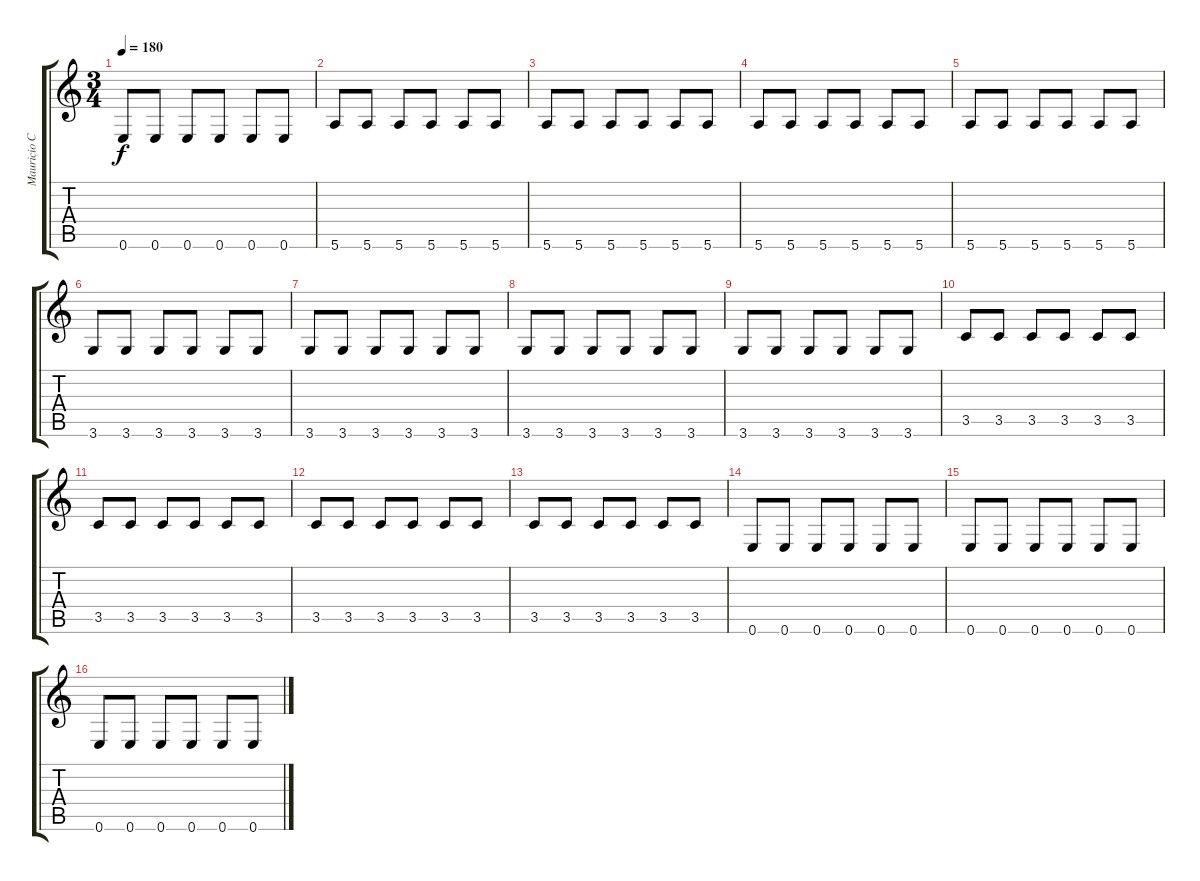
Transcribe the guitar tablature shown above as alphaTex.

\track ("Mauricio Calle" "Mauricio C") {instrument distortionguitar}
\staff {score tabs}
\tuning (E4 B3 G3 D3 A2 E2) {hide}
\ts (3 4)
\tempo 180
\clef g2
\ks c
0.6.8{dy f} 0.6.8 0.6.8 0.6.8 0.6.8 0.6.8 |
5.6.8 5.6.8 5.6.8 5.6.8 5.6.8 5.6.8 |
5.6.8 5.6.8 5.6.8 5.6.8 5.6.8 5.6.8 |
5.6.8 5.6.8 5.6.8 5.6.8 5.6.8 5.6.8 |
5.6.8 5.6.8 5.6.8 5.6.8 5.6.8 5.6.8 |
3.6.8 3.6.8 3.6.8 3.6.8 3.6.8 3.6.8 |
3.6.8 3.6.8 3.6.8 3.6.8 3.6.8 3.6.8 |
3.6.8 3.6.8 3.6.8 3.6.8 3.6.8 3.6.8 |
3.6.8 3.6.8 3.6.8 3.6.8 3.6.8 3.6.8 |
3.5.8 3.5.8 3.5.8 3.5.8 3.5.8 3.5.8 |
3.5.8 3.5.8 3.5.8 3.5.8 3.5.8 3.5.8 |
3.5.8 3.5.8 3.5.8 3.5.8 3.5.8 3.5.8 |
3.5.8 3.5.8 3.5.8 3.5.8 3.5.8 3.5.8 |
0.6.8 0.6.8 0.6.8 0.6.8 0.6.8 0.6.8 |
0.6.8 0.6.8 0.6.8 0.6.8 0.6.8 0.6.8 |
0.6.8 0.6.8 0.6.8 0.6.8 0.6.8 0.6.8
